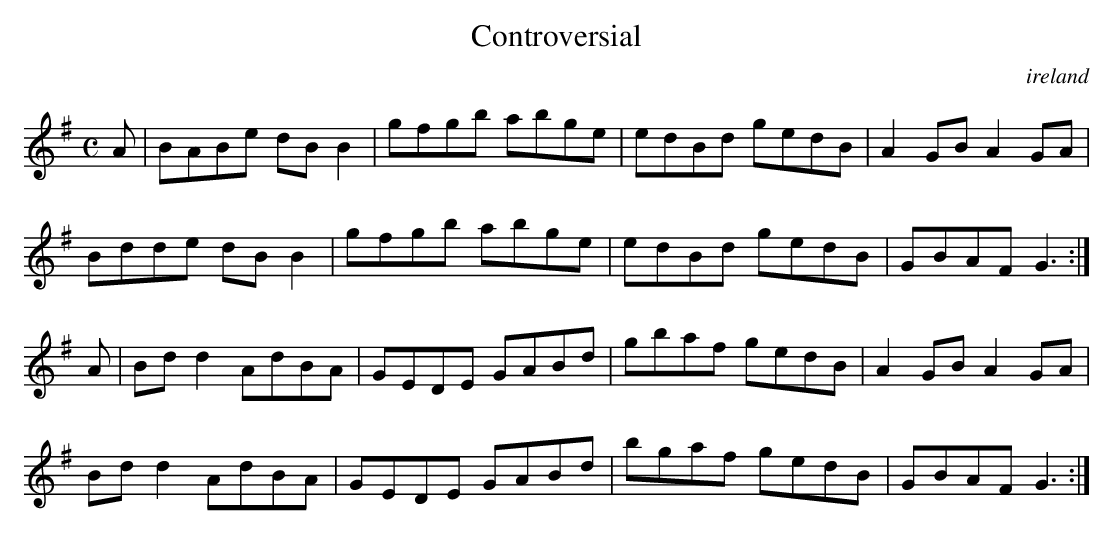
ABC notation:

X:1
T:Controversial
O:ireland
M:C
L:1/8
K:G Major
A|BABe dBB2|gfgb abge|edBd gedB|A2GB A2GA|!
Bdde dBB2|gfgb abge|edBd gedB|GBAF G3:|!
A|Bdd2 AdBA|GEDE GABd|gbaf gedB|A2GB A2GA|!
Bdd2 AdBA|GEDE GABd|bgaf gedB|GBAF G3:|!
